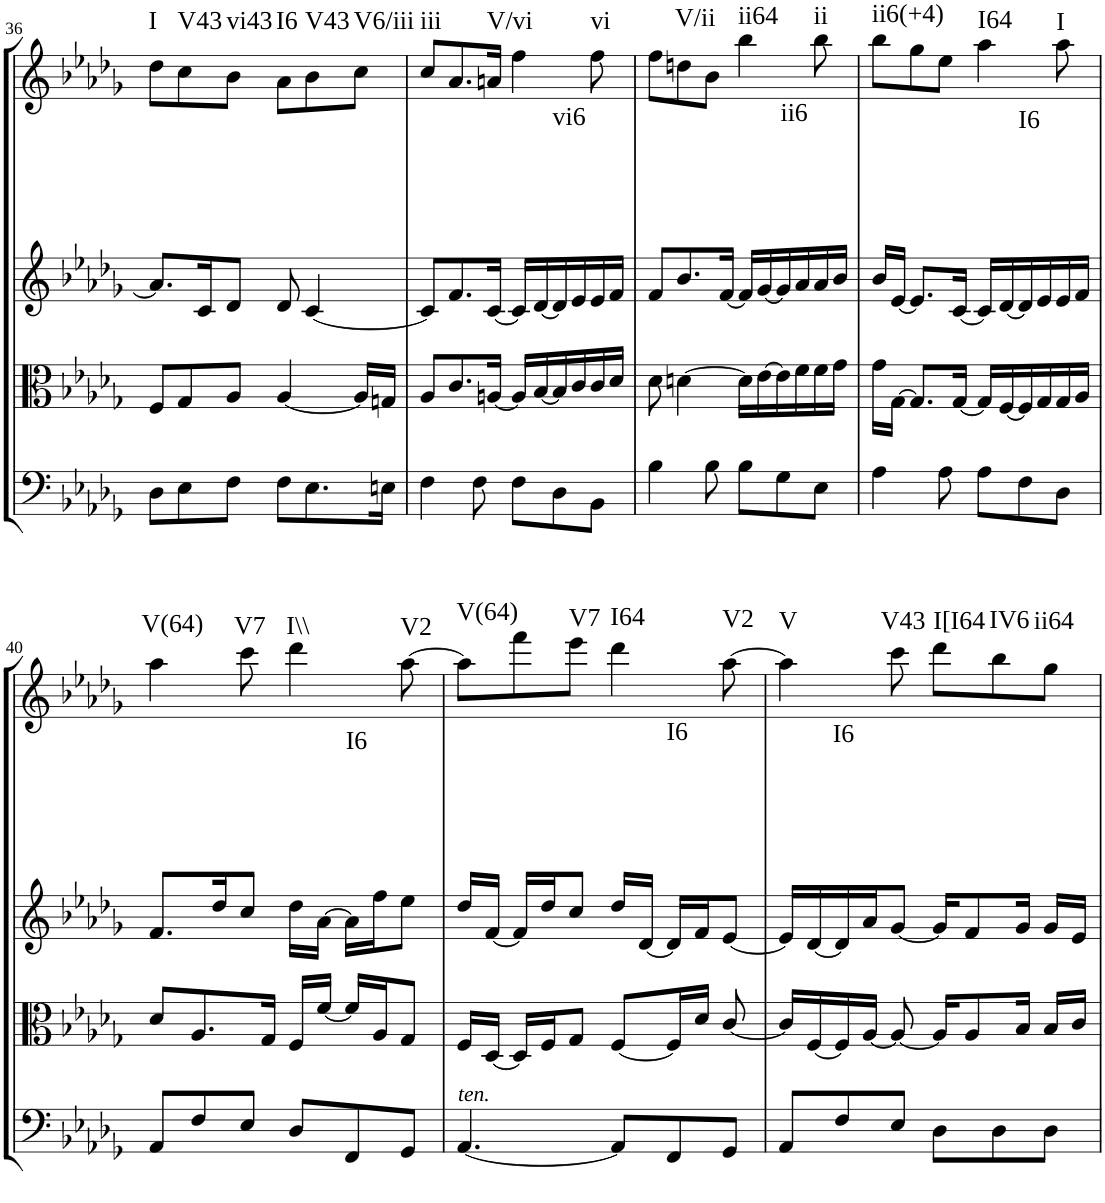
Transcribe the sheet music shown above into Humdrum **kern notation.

**kern	**kern	**kern	**harte	**kern	**harte
*part4	*part3	*part2	*part2	*part1	*part1
*staff4	*staff3	*staff2	*	*staff1	*
*I"Cello	*I"Viola	*I"2nd Violin	*	*I"1st Violin	*
*	*I'Vla	*I'Vln	*	*I'Vln	*
!!LO:PB:g=z
*clefF4	*clefC3	*clefG2	*	*clefG2	*
*k[b-e-a-d-g-]	*k[b-e-a-d-g-]	*k[b-e-a-d-g-]	*	*k[b-e-a-d-g-]	*
*D-:	*D-:	*D-:	*	*D-:	*
*M6/8	*M6/8	*M6/8	*	*M6/8	*
=36	=36	=36	=36	=36	=36
!	!	!	!	!	!LO:H:kt=I
8D-\L	8F/L	8.a-/L]	.	8dd-\L	N
!	!	!	!	!	!LO:H:kt=V43
8E-\	8G-/	.	.	8cc\	N
.	.	16c/K	.	.	.
!	!	!	!	!	!LO:H:kt=vi43
8F\J	8A-/J	8d-/J	.	8b-\J	N
!	!	!	!	!	!LO:H:kt=I6
8F\L	[4A-/	8d-/	.	8a-\L	N
!	!	!	!	!	!LO:H:kt=V43
8.E-\	.	[4c/	.	8b-\	N
!	!	!	!	!	!LO:H:kt=V6/iii
.	16A-/LL]	.	.	8cc\J	N
16En\Jk	16Gn/JJ	.	.	.	.
=37	=37	=37	=37	=37	=37
!	!	!	!	!	!LO:H:kt=iii
4F\	8A-/L	8c/L]	.	8cc/L	N
.	8.c/	8.f/	.	8.a-/	.
8F\	.	.	.	.	.
!	!	!	!	!	!LO:H:kt=V/vi
.	[16An/Jk	[16c/Jk	.	16an/Jk	N
8F\L	16A/LL]	16c/LL]	.	4ff\	.
.	[16B-/	[16d-/	.	.	.
!	!	!	!LO:H:kt=vi6	!	!
8D-\	16B-/]	16d-/]	N	.	.
.	16c/	16e-/	.	.	.
!	!	!	!	!	!LO:H:kt=vi
8BB-\J	16c/	16e-/	.	8ff\	N
.	16d-/JJ	16f/JJ	.	.	.
=38	=38	=38	=38	=38	=38
4B-\	8d-\	8f/L	.	8ff\L	.
!	!	!	!	!	!LO:H:kt=V/ii
.	[4dn\	8.b-/	.	8ddn\	N
8B-\	.	.	.	8b-\J	.
.	.	[16f/Jk	.	.	.
!	!	!	!	!	!LO:H:kt=ii64
8B-\L	16d\LL]	16f/LL]	.	4bb-\	N
.	[16e-\	[16g-/	.	.	.
!	!	!	!LO:H:kt=ii6	!	!
8G-\	16e-\]	16g-/]	N	.	.
.	16f\	16a-/	.	.	.
!	!	!	!	!	!LO:H:kt=ii
8E-\J	16f\	16a-/	.	8bb-\	N
.	16g-\JJ	16b-/JJ	.	.	.
=39	=39	=39	=39	=39	=39
!	!	!	!	!	!LO:H:kt=ii6(+4)
4A-\	16g-\LL	16b-/LL	.	8bb-\L	N
.	[16G-\JJ	[16e-/JJ	.	.	.
.	8.G-/L]	8.e-/L]	.	8gg-\	.
8A-\	.	.	.	8ee-\J	.
.	[16G-/Jk	[16c/Jk	.	.	.
!	!	!	!	!	!LO:H:kt=I64
8A-\L	16G-/LL]	16c/LL]	.	4aa-\	N
.	[16F/	[16d-/	.	.	.
!	!	!	!LO:H:kt=I6	!	!
8F\	16F/]	16d-/]	N	.	.
.	16G-/	16e-/	.	.	.
!	!	!	!	!	!LO:H:kt=I
8D-\J	16G-/	16e-/	.	8aa-\	N
.	16A-/JJ	16f/JJ	.	.	.
!!LO:LB:g=z
=40	=40	=40	=40	=40	=40
!	!	!	!	!	!LO:H:kt=V(64)
8AA-/L	8d-/L	8.f/L	.	4aa-\	N
8F/	8.A-/	.	.	.	.
.	.	16dd-/K	.	.	.
!	!	!	!	!	!LO:H:kt=V7
8E-/J	.	8cc/J	.	8ccc\	N
.	16G-/Jk	.	.	.	.
!	!	!	!	!	!LO:H:kt=I\\
8D-/L	16F/LL	16dd-\LL	.	4ddd-\	N
.	[16f/JJ	[16a-\JJ	.	.	.
!	!	!	!LO:H:kt=I6	!	!
8FF/	16f/LL]	16a-\LL]	N	.	.
.	16A-/J	16ff\J	.	.	.
!	!	!	!	!	!LO:H:kt=V2
8GG-/J	8G-/J	8ee-\J	.	[8aa-\	N
=41	=41	=41	=41	=41	=41
!LO:TX:a:i:t=ten.	!	!	!	!	!LO:H:kt=V(64)
[4.AA-/	16F/LL	16dd-/LL	.	8aa-\L]	N
.	[16D-/JJ	[16f/JJ	.	.	.
.	16D-/LL]	16f/LL]	.	8fff\	.
.	16F/J	16dd-/J	.	.	.
!	!	!	!	!	!LO:H:kt=V7
.	8G-/J	8cc/J	.	8eee-\J	N
!	!	!	!	!	!LO:H:kt=I64
8AA-/L]	[8F/L	16dd-/LL	.	4ddd-\	N
.	.	[16d-/JJ	.	.	.
!	!	!	!LO:H:kt=I6	!	!
8FF/	16F/L]	16d-/LL]	N	.	.
.	16d-/JJ	16f/J	.	.	.
!	!	!	!	!	!LO:H:kt=V2
8GG-/J	[8c/	[8e-/J	.	[8aa-\	N
=42	=42	=42	=42	=42	=42
!	!	!	!	!	!LO:H:kt=V
8AA-/L	16c/LL]	16e-/LL]	.	4aa-\]	N
.	[16F/	[16d-/	.	.	.
!	!	!	!LO:H:kt=I6	!	!
8F/	16F/]	16d-/]	N	.	.
.	[16A-/JJ	16a-/J	.	.	.
!	!	!	!	!	!LO:H:kt=V43
8E-/J	8A-/_	[8g-/J	.	8ccc\	N
!	!	!	!	!	!LO:H:kt=I[I64
8D-\L	16A-/KL]	16g-/KL]	.	8ddd-\L	N
.	8A-/	8f/	.	.	.
!	!	!	!	!	!LO:H:kt=IV6
8D-\	.	.	.	8bb-\	N
.	16B-/Jk	16g-/Jk	.	.	.
!	!	!	!	!	!LO:H:kt=ii64
8D-\J	16B-/LL	16g-/LL	.	8gg-\J	N
.	16c/JJ	16e-/JJ	.	.	.
=	=	=	=	=	=
*-	*-	*-	*-	*-	*-
